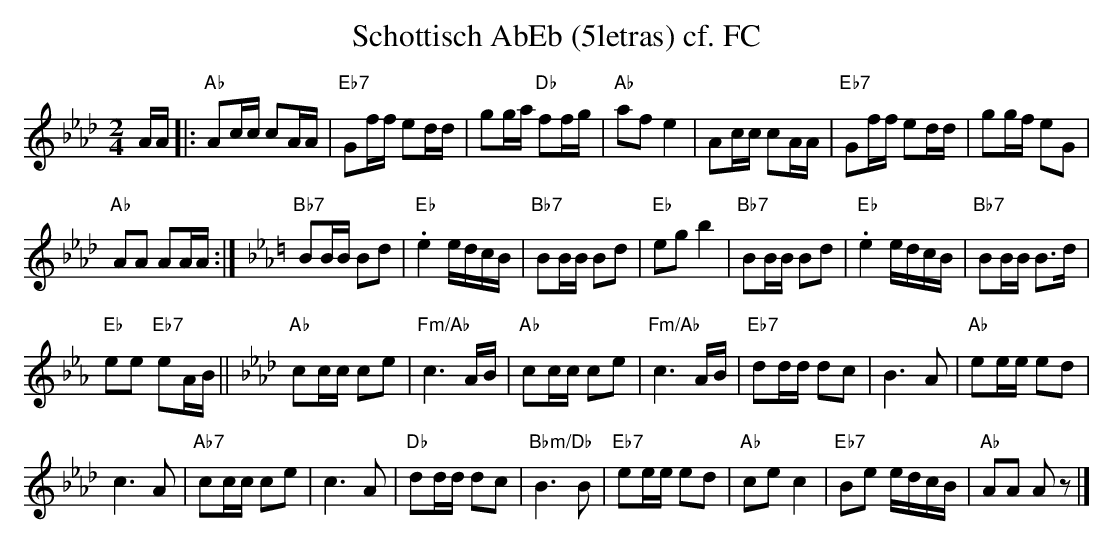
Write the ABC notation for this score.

X:1
T:Schottisch AbEb (5letras) cf. FC
M:2/4
L:1/16
K:Abmaj%%MIDI gchordon
AA |: "Ab"A2cc c2AA | "Eb7"G2ff e2dd | g2ga "Db"f2fg | "Ab"a2f2e4 | A2cc c2AA | "Eb7"G2ff e2dd | g2gf e2G2 |
"Ab"A2A2 A2AA :|[K:Ebmaj] "Bb7"B2BB B2d2 | "Eb".e4 edcB | "Bb7"B2BB B2d2 | "Eb"e2g2b4 | "Bb7"B2BB B2d2 | "Eb".e4edcB | "Bb7"B2BB B3d |
"Eb"e2e2 "Eb7"e2AB || [K:Abmaj] "Ab"c2cc c2e2 | "Fm/Ab"c6AB |"Ab"c2cc c2e2 | "Fm/Ab"c6AB | "Eb7"d2dd d2c2 | B6A2 | "Ab"e2ee e2d2 |
c6A2 | "Ab7"c2cc c2e2 | c6A2 | "Db"d2dd d2c2 | "Bbm/Db"B6B2 | "Eb7"e2ee e2d2 | "Ab"c2e2c4 | "Eb7"B2e2 edcB | "Ab"A2A2 A2z2 |]
